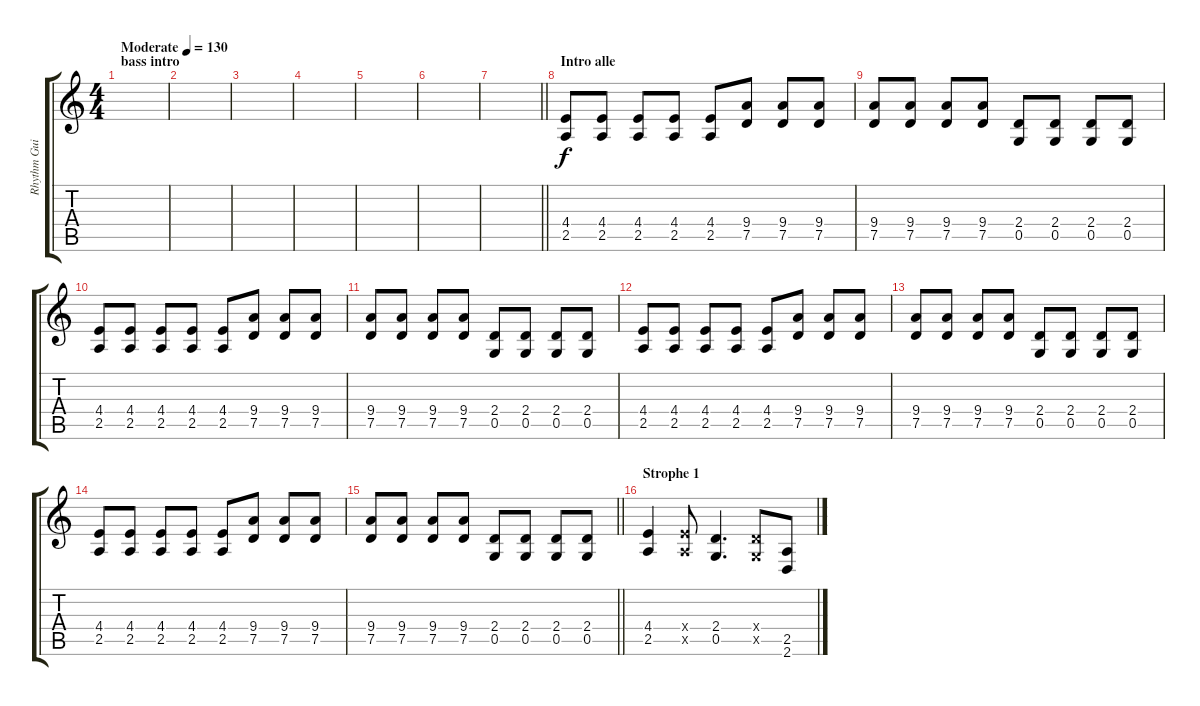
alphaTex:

\track ("Rhythm Guitar" "Rhythm Gui") {instrument distortionguitar}
\staff {score tabs}
\tuning (D4 A3 F3 C3 G2 C2) {hide}
\ts (4 4)
\section ("" "bass intro")
\tempo (130 "Moderate")
\clef g2
\ks c
|
|
|
|
|
|
\barLineRight lightlight
|
\section ("" "Intro alle")
(4.4 2.5).8 (4.4 2.5).8 (4.4 2.5).8 (4.4 2.5).8 (4.4 2.5).8 (9.4 7.5).8 (9.4 7.5).8 (9.4 7.5).8 |
(9.4 7.5).8 (9.4 7.5).8 (9.4 7.5).8 (9.4 7.5).8 (2.4 0.5).8 (2.4 0.5).8 (2.4 0.5).8 (2.4 0.5).8 |
(4.4 2.5).8 (4.4 2.5).8 (4.4 2.5).8 (4.4 2.5).8 (4.4 2.5).8 (9.4 7.5).8 (9.4 7.5).8 (9.4 7.5).8 |
(9.4 7.5).8 (9.4 7.5).8 (9.4 7.5).8 (9.4 7.5).8 (2.4 0.5).8 (2.4 0.5).8 (2.4 0.5).8 (2.4 0.5).8 |
(4.4 2.5).8 (4.4 2.5).8 (4.4 2.5).8 (4.4 2.5).8 (4.4 2.5).8 (9.4 7.5).8 (9.4 7.5).8 (9.4 7.5).8 |
(9.4 7.5).8 (9.4 7.5).8 (9.4 7.5).8 (9.4 7.5).8 (2.4 0.5).8 (2.4 0.5).8 (2.4 0.5).8 (2.4 0.5).8 |
(4.4 2.5).8 (4.4 2.5).8 (4.4 2.5).8 (4.4 2.5).8 (4.4 2.5).8 (9.4 7.5).8 (9.4 7.5).8 (9.4 7.5).8 |
\barLineRight lightlight
(9.4 7.5).8 (9.4 7.5).8 (9.4 7.5).8 (9.4 7.5).8 (2.4 0.5).8 (2.4 0.5).8 (2.4 0.5).8 (2.4 0.5).8 |
\section ("" "Strophe 1")
(4.4 2.5).4 (4.4{x} 2.5{x}).8 (2.4 0.5).4{d} (2.4{x} 0.5{x}).8 (2.5 2.6).8
